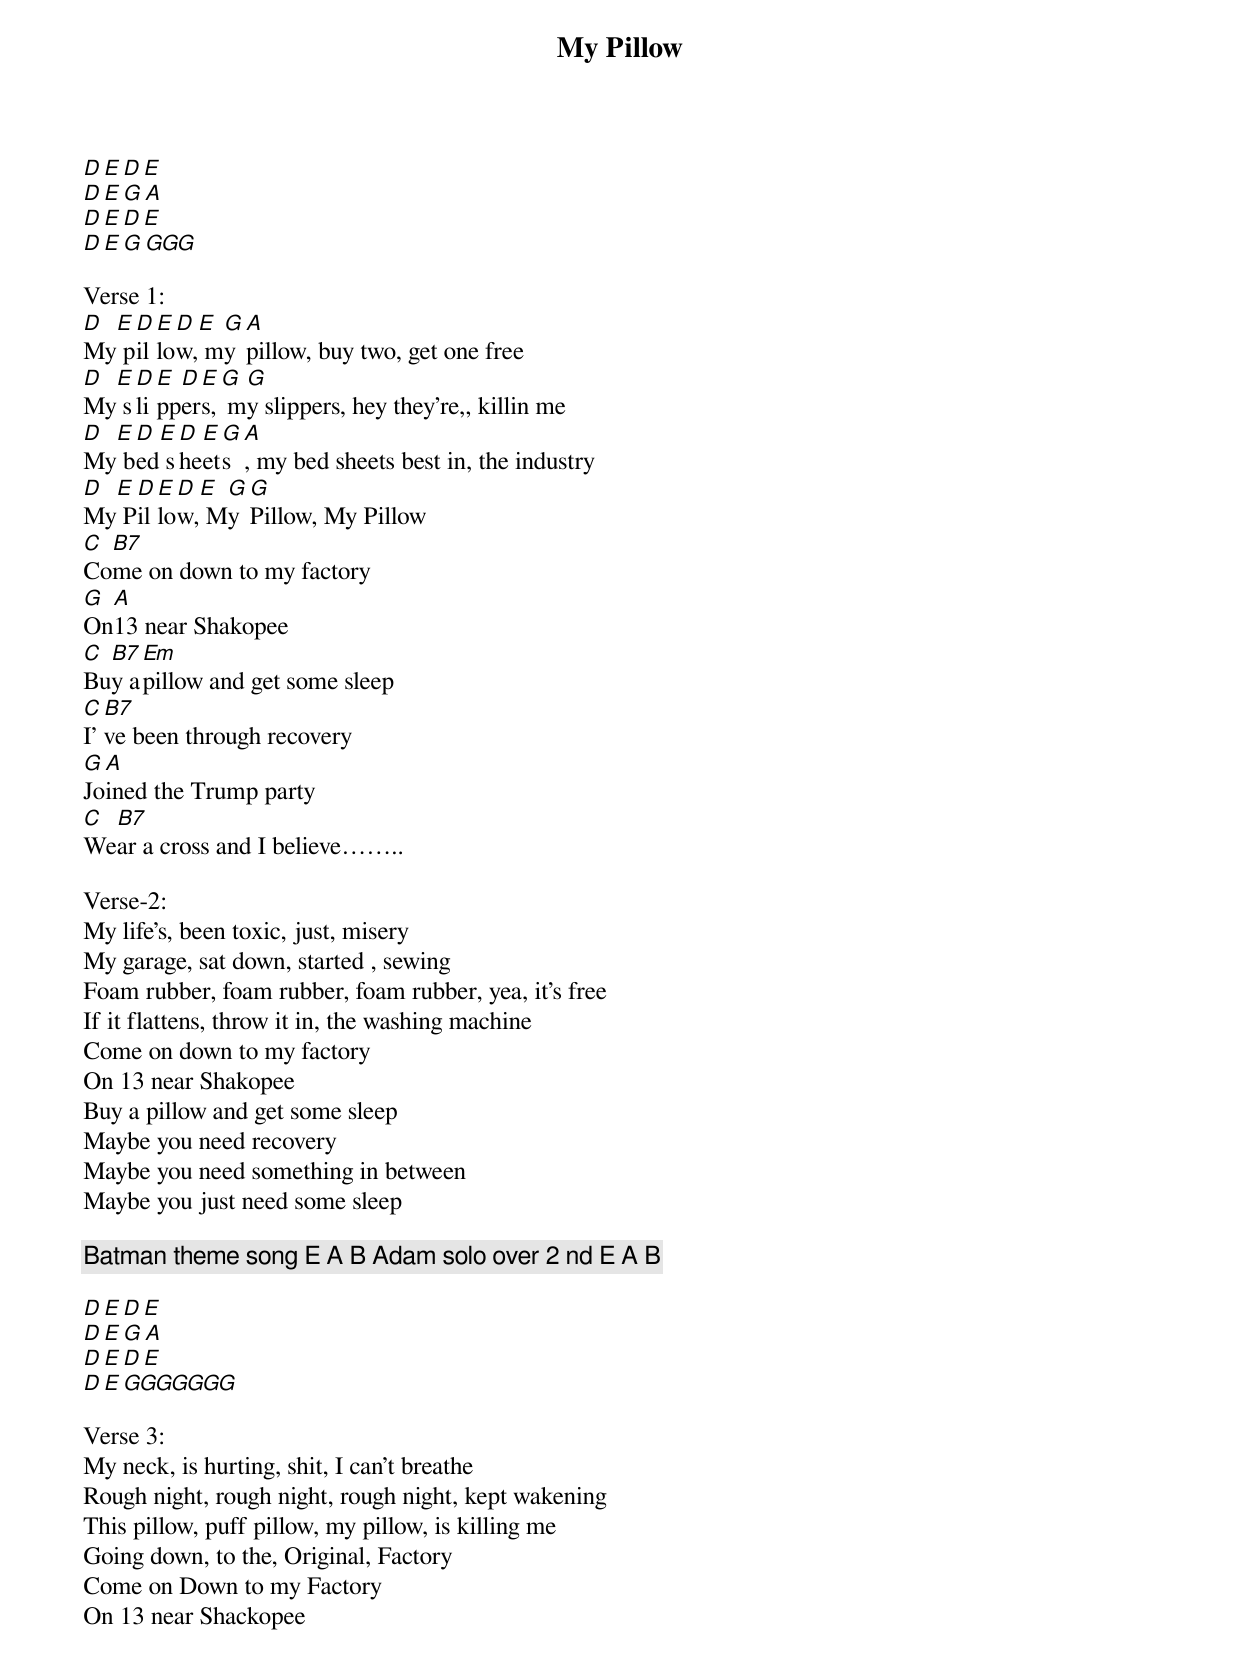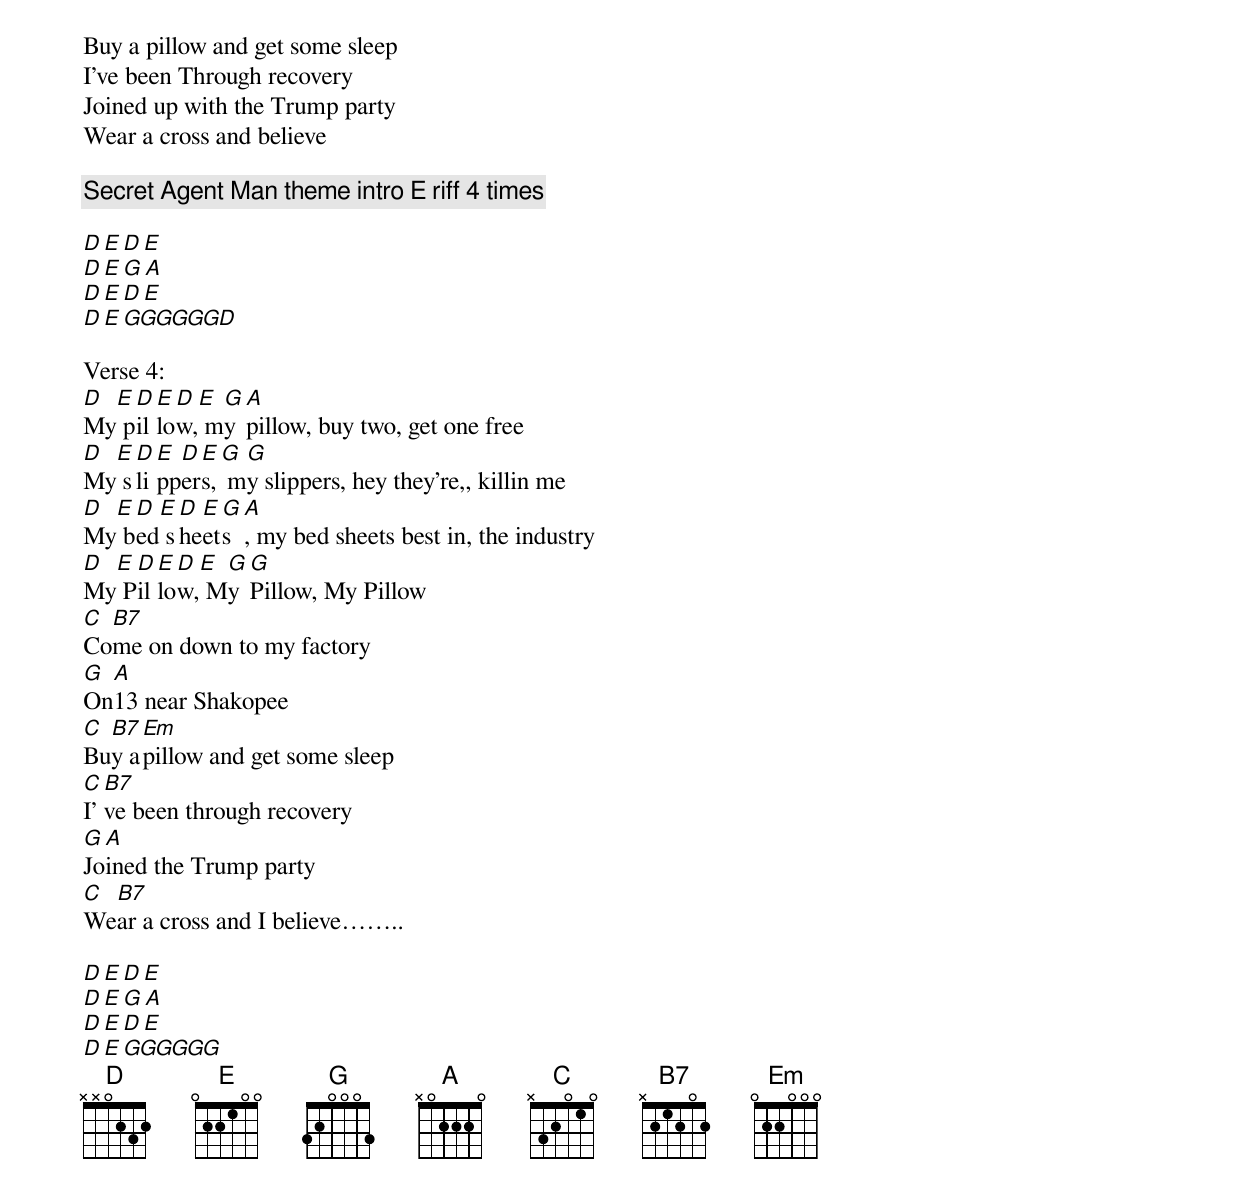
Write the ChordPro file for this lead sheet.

{title:My Pillow}
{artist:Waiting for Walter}

[D][E][D][E]
[D][E][G][A]
[D][E][D][E]
[D][E][G][GGG]

Verse 1:
[D]My[E] p[D]il[E]lo[D]w,[E] m[G]y [A]pillow, buy two, get one free
[D]My[E] s[D]li[E]pp[D]er[E]s,[G] m[G]y slippers, hey they’re,, killin me
[D]My[E] b[D]ed[E] s[D]he[E]et[G]s [A], my bed sheets best in, the industry
[D]My[E] P[D]il[E]lo[D]w,[E] M[G]y [G]Pillow, My Pillow
[C]Co[B7]me on down to my factory
[G]On[A]13 near Shakopee
[C]Bu[B7]y a[Em]pillow and get some sleep
[C]I’[B7]ve been through recovery
[G]Jo[A]ined the Trump party
[C]We[B7]ar a cross and I believe……..

Verse-2:
My life’s, been toxic, just, misery
My garage, sat down, started , sewing
Foam rubber, foam rubber, foam rubber, yea, it’s free
If it flattens, throw it in, the washing machine
Come on down to my factory
On 13 near Shakopee
Buy a pillow and get some sleep
Maybe you need recovery
Maybe you need something in between
Maybe you just need some sleep

{c: Batman theme song E A B Adam solo over 2 nd E A B}

[D][E][D][E]
[D][E][G][A]
[D][E][D][E]
[D][E][GGGGGGG]

Verse 3:
My neck, is hurting, shit, I can’t breathe
Rough night, rough night, rough night, kept wakening
This pillow, puff pillow, my pillow, is killing me
Going down, to the, Original, Factory
Come on Down to my Factory
On 13 near Shackopee
Buy a pillow and get some sleep
I’ve been Through recovery
Joined up with the Trump party
Wear a cross and believe

{c: Secret Agent Man theme intro E riff 4 times}

[D][E][D][E]
[D][E][G][A]
[D][E][D][E]
[D][E][GGGGGGD]

Verse 4:
[D]My[E] p[D]il[E]lo[D]w,[E] m[G]y [A]pillow, buy two, get one free
[D]My[E] s[D]li[E]pp[D]er[E]s,[G] m[G]y slippers, hey they’re,, killin me
[D]My[E] b[D]ed[E] s[D]he[E]et[G]s [A], my bed sheets best in, the industry
[D]My[E] P[D]il[E]lo[D]w,[E] M[G]y [G]Pillow, My Pillow
[C]Co[B7]me on down to my factory
[G]On[A]13 near Shakopee
[C]Bu[B7]y a[Em]pillow and get some sleep
[C]I’[B7]ve been through recovery
[G]Jo[A]ined the Trump party
[C]We[B7]ar a cross and I believe……..

[D][E][D][E]
[D][E][G][A]
[D][E][D][E]
[D][E][GGGGGG]
